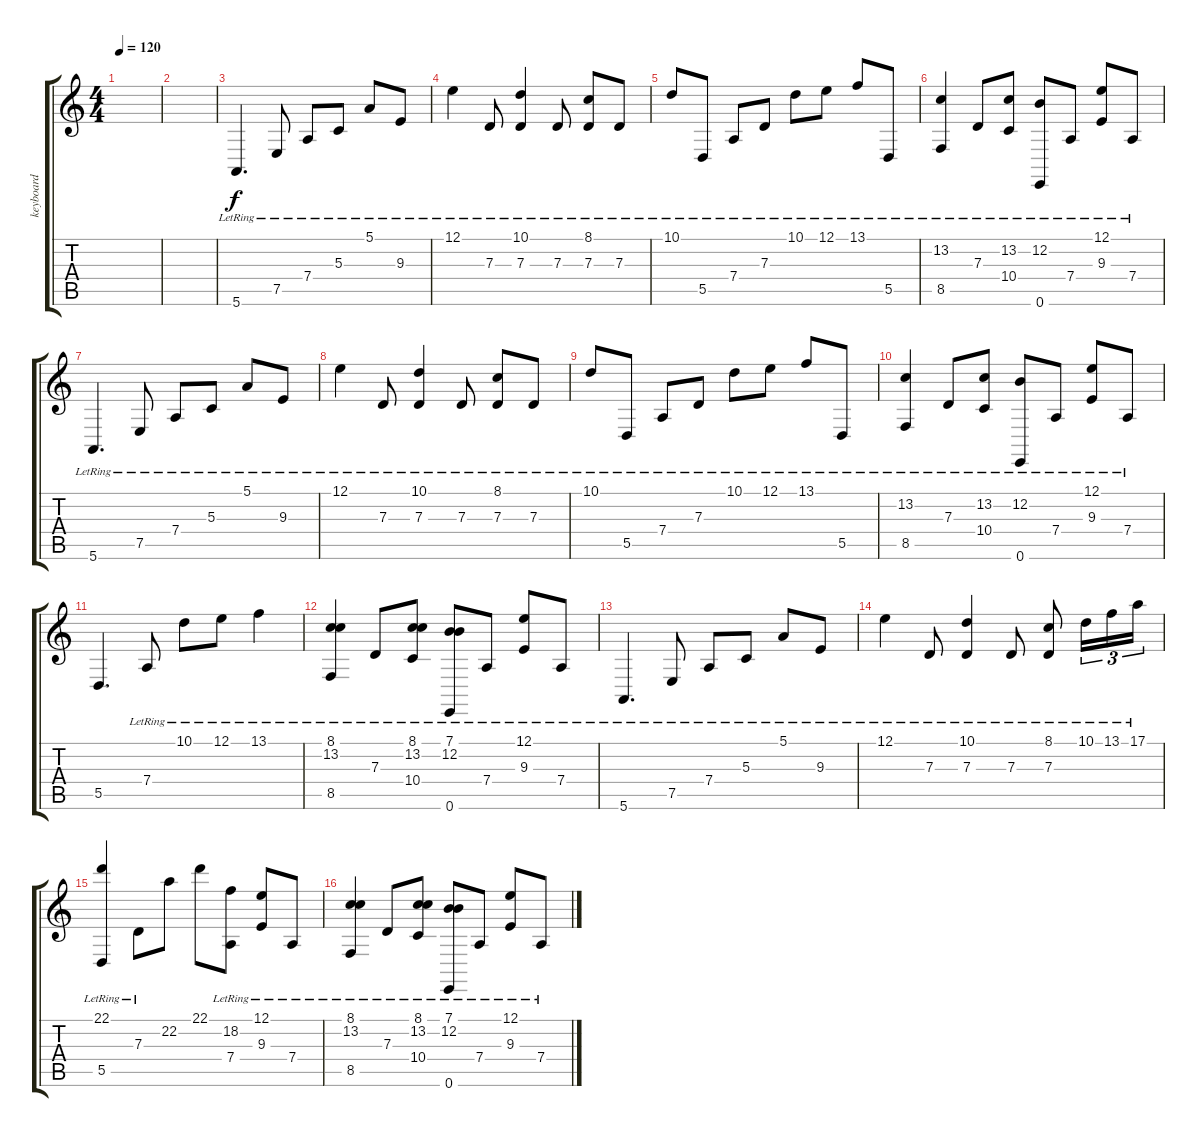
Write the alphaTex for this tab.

\track ("keyboard" "keyboard") {instrument brightacousticpiano}
\staff {score tabs}
\tuning (E4 B3 G3 D3 A2 E2) {hide}
\ts (4 4)
\tempo 120
\clef g2
\ks c
|
|
5.6{lr}.4{d} 7.5{lr}.8 7.4{lr}.8 5.3{lr}.8 5.1{lr}.8 9.3{lr}.8 |
12.1{lr}.4 7.3{lr}.8 (10.1 7.3{lr}).4 7.3{lr}.8 (8.1 7.3{lr}).8 7.3{lr}.8 |
10.1{lr}.8 5.5{lr}.8 7.4{lr}.8 7.3{lr}.8 10.1{lr}.8 12.1{lr}.8 13.1{lr}.8 5.5{lr}.8 |
(13.2 8.5{lr}).4 7.3{lr}.8 (13.2 10.4{lr}).8 (12.2 0.6{lr}).8 7.4{lr}.8 (12.1 9.3{lr}).8 7.4{lr}.8 |
5.6{lr}.4{d} 7.5{lr}.8 7.4{lr}.8 5.3{lr}.8 5.1{lr}.8 9.3{lr}.8 |
12.1{lr}.4 7.3{lr}.8 (10.1 7.3{lr}).4 7.3{lr}.8 (8.1 7.3{lr}).8 7.3{lr}.8 |
10.1{lr}.8 5.5{lr}.8 7.4{lr}.8 7.3{lr}.8 10.1{lr}.8 12.1{lr}.8 13.1{lr}.8 5.5{lr}.8 |
(13.2 8.5{lr}).4 7.3{lr}.8 (13.2 10.4{lr}).8 (12.2 0.6{lr}).8 7.4{lr}.8 (12.1 9.3{lr}).8 7.4{lr}.8 |
5.5.4{d} 7.4{lr}.8 10.1{lr}.8 12.1{lr}.8 13.1{lr}.4 |
(8.1 13.2 8.5{lr}).4 7.3{lr}.8 (8.1 13.2 10.4{lr}).8 (7.1 12.2 0.6{lr}).8 7.4{lr}.8 (12.1 9.3{lr}).8 7.4{lr}.8 |
5.6{lr}.4{d} 7.5{lr}.8 7.4{lr}.8 5.3{lr}.8 5.1{lr}.8 9.3{lr}.8 |
12.1{lr}.4 7.3{lr}.8 (10.1 7.3{lr}).4 7.3{lr}.8 (8.1 7.3{lr}).8 10.1{lr}.16{tu (3 2)} 13.1{lr}.16{tu (3 2)} 17.1{lr}.16{tu (3 2)} |
(22.1 5.5{lr}).4 7.3{lr}.8 22.2.8 22.1.8 (18.2 7.4{lr}).8 (12.1 9.3{lr}).8 7.4{lr}.8 |
(8.1 13.2 8.5{lr}).4 7.3{lr}.8 (8.1 13.2 10.4{lr}).8 (7.1 12.2 0.6{lr}).8 7.4{lr}.8 (12.1 9.3{lr}).8 7.4{lr}.8
